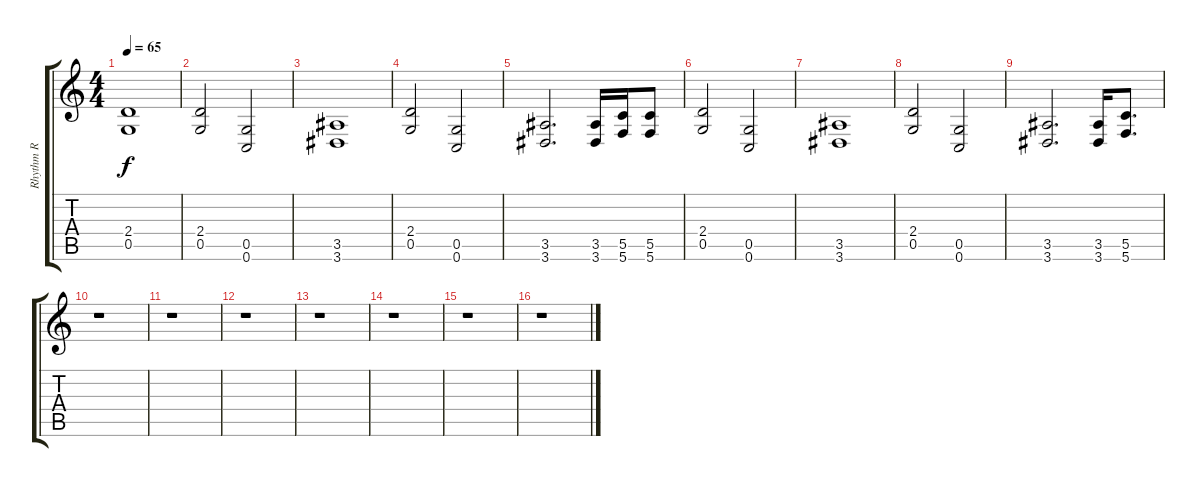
\track ("Rhythm R" "Rhythm R") {instrument distortionguitar}
\staff {score tabs}
\tuning (D4 A3 F3 C3 G2 C2) {hide}
\ts (4 4)
\tempo 65
\clef g2
\ks c
(2.4{t} 0.5{t}).1{dy f} |
(2.4 0.5).2 (0.5 0.6).2 |
(3.5 3.6).1 |
(2.4 0.5).2 (0.5 0.6).2 |
(3.5 3.6).2{d} (3.5 3.6).16 (5.5 5.6).16 (5.5 5.6).8 |
(2.4 0.5).2 (0.5 0.6).2 |
(3.5 3.6).1 |
(2.4 0.5).2 (0.5 0.6).2 |
(3.5 3.6).2{d} (3.5 3.6).16 (5.5 5.6).8{d} |
r.1 |
r.1 |
r.1 |
r.1 |
r.1 |
r.1 |
r.1
